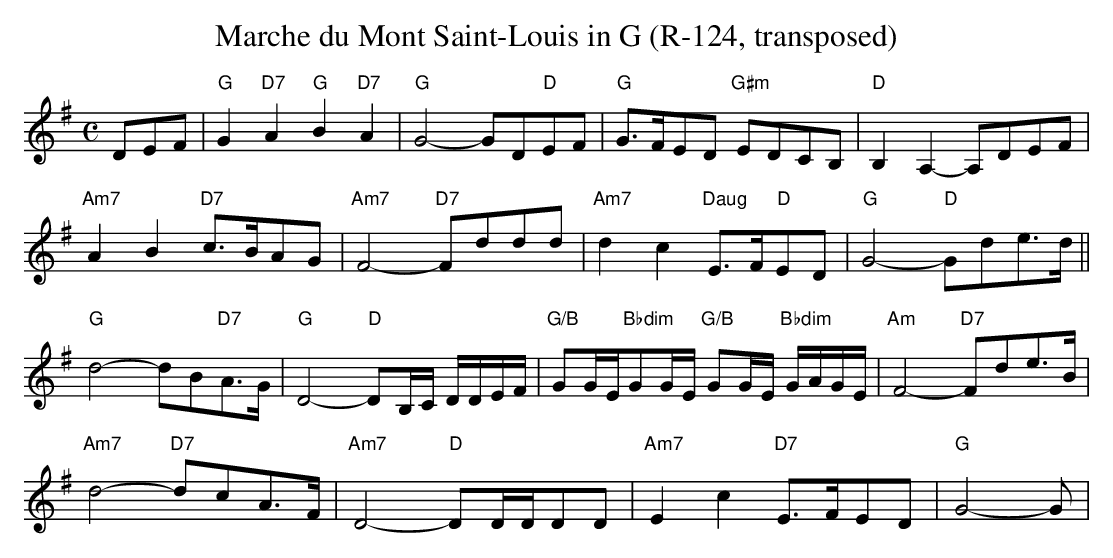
X:1
T: Marche du Mont Saint-Louis in G (R-124, transposed)
M: C
K: G
DEF|"G"G2 "D7"A2 "G"B2 "D7"A2|"G"G4- GD"D"EF|"G"G>FED "G#m"EDCB,| "D"B,2A,2- A,DEF|
"Am7"A2B2 "D7"c>BAG|"Am7"F4- "D7"Fddd|"Am7"d2c2 "Daug"E>F"D"ED|"G"G4- "D"Gde>d||
"G"d4- dB"D7"A>G|"G"D4- "D"DB,/C/ D/D/E/F/|"G/B"GG/E/"Bbdim"GG/E/ "G/B"GG/E/ "Bbdim"G/A/G/E/|"Am"F4- "D7"Fde>B|
"Am7"d4- "D7"dcA>F|"Am7"D4- "D"DD/D/DD|"Am7"E2c2 "D7"E>FED|"G"G4- G|
